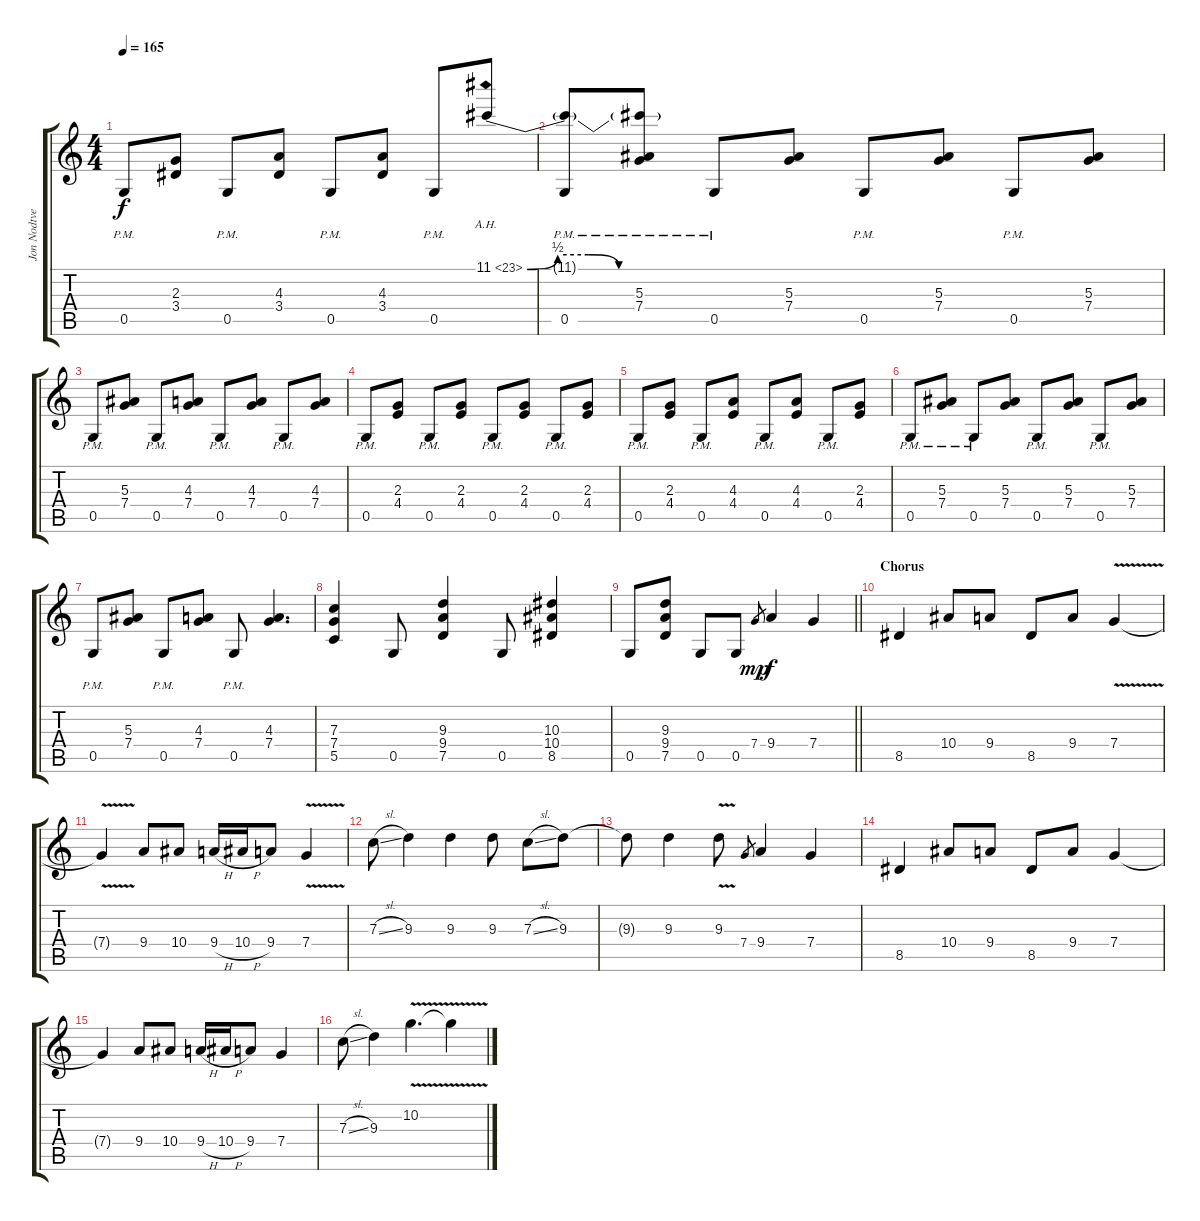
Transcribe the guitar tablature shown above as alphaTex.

\track ("Jon Nodtveidt " "Jon Nodtve") {instrument distortionguitar}
\staff {score tabs}
\tuning (D4 A3 F3 C3 G2 D2) {hide}
\ts (4 4)
\tempo 165
\clef g2
\ks c
0.5{pm}.8{dy f} (2.3 3.4).8 0.5{pm}.8 (4.3 3.4).8 0.5{pm}.8 (4.3 3.4).8 0.5{pm}.8 11.1{be (custom 0 0 10 2 20 2 30 0 60 0) ah 12}.8 |
(11.1{t} 0.5{pm}).8 (11.1{t} 5.3{pm} 7.4).8 0.5{pm}.8 (5.3 7.4).8 0.5{pm}.8 (5.3 7.4).8 0.5{pm}.8 (5.3 7.4).8 |
0.5{pm}.8 (5.3 7.4).8 0.5{pm}.8 (4.3 7.4).8 0.5{pm}.8 (4.3 7.4).8 0.5{pm}.8 (4.3 7.4).8 |
0.5{pm}.8 (2.3 4.4).8 0.5{pm}.8 (2.3 4.4).8 0.5{pm}.8 (2.3 4.4).8 0.5{pm}.8 (2.3 4.4).8 |
0.5{pm}.8 (2.3 4.4).8 0.5{pm}.8 (4.3 4.4).8 0.5{pm}.8 (4.3 4.4).8 0.5{pm}.8 (2.3 4.4).8 |
0.5{pm}.8 (5.3{pm} 7.4).8 0.5{pm}.8 (5.3 7.4).8 0.5{pm}.8 (5.3 7.4).8 0.5{pm}.8 (5.3 7.4).8 |
0.5{pm}.8 (5.3 7.4).8 0.5{pm}.8 (4.3 7.4).8 0.5{pm}.8 (4.3 7.4).4{d} |
(7.3 7.4 5.5).4 0.5.8 (9.3 9.4 7.5).4 0.5.8 (10.3 10.4 8.5).4 |
\barLineRight lightlight
0.5.8 (9.3 9.4 7.5).8 0.5.8 0.5.8 7.4.8{gr dy mp} 9.4.4{dy f} 7.4.4 |
\section ("" "Chorus")
8.5.4 10.4.8 9.4.8 8.5.8 9.4.8 7.4{v}.4 |
7.4{t}.4 9.4.8 10.4.8 9.4{h}.16 10.4{h}.16 9.4.8 7.4{v}.4 |
7.3{sl}.8 9.3.4 9.3.4 9.3.8 7.3{sl}.8 9.3.8 |
9.3{t}.8 9.3.4 9.3{v}.8 7.4.8{gr} 9.4.4 7.4.4 |
8.5.4 10.4.8 9.4.8 8.5.8 9.4.8 7.4.4 |
7.4{t}.4 9.4.8 10.4.8 9.4{h}.16 10.4{h}.16 9.4.8 7.4.4 |
7.3{sl}.8 9.3.4 10.2{v}.4{d} 10.2{t}.4
